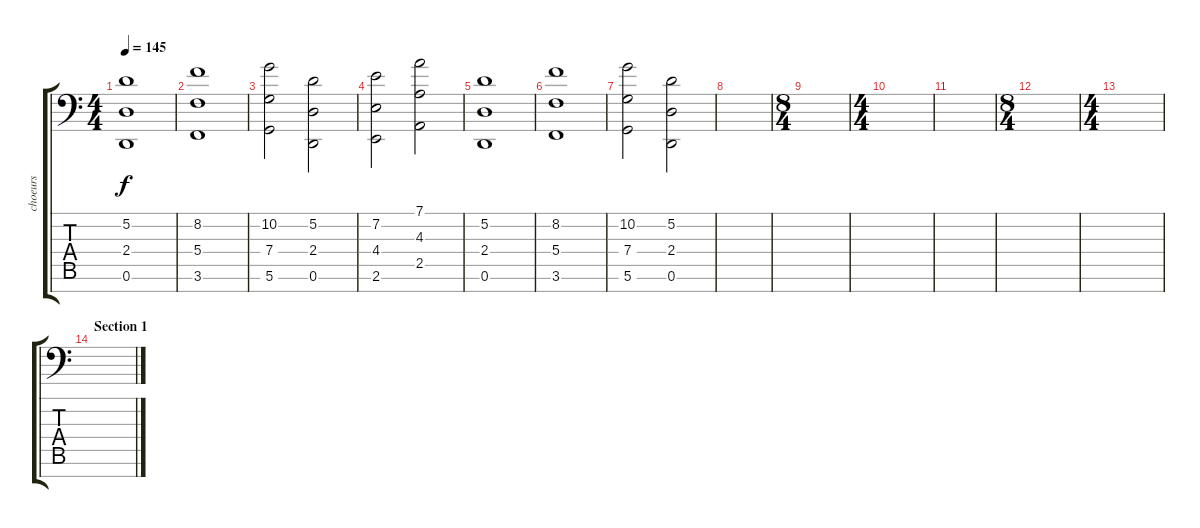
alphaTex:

\track ("choeurs" "choeurs") {instrument choiraahs}
\staff {score tabs}
\tuning (D4 A3 F3 C3 G2 D2 A1) {hide}
\ts (4 4)
\tempo 145
\clef f4
\ks c
(5.2 2.4 0.6).1{dy f} |
(8.2 5.4 3.6).1 |
(10.2 7.4 5.6).2 (5.2 2.4 0.6).2 |
(7.2 4.4 2.6).2 (7.1 4.3 2.5).2 |
(5.2 2.4 0.6).1 |
(8.2 5.4 3.6).1 |
(10.2 7.4 5.6).2 (5.2 2.4 0.6).2 |
|
\ts (8 4)
|
\ts (4 4)
|
|
\ts (8 4)
|
\ts (4 4)
|
\section ("" "Section 1")
